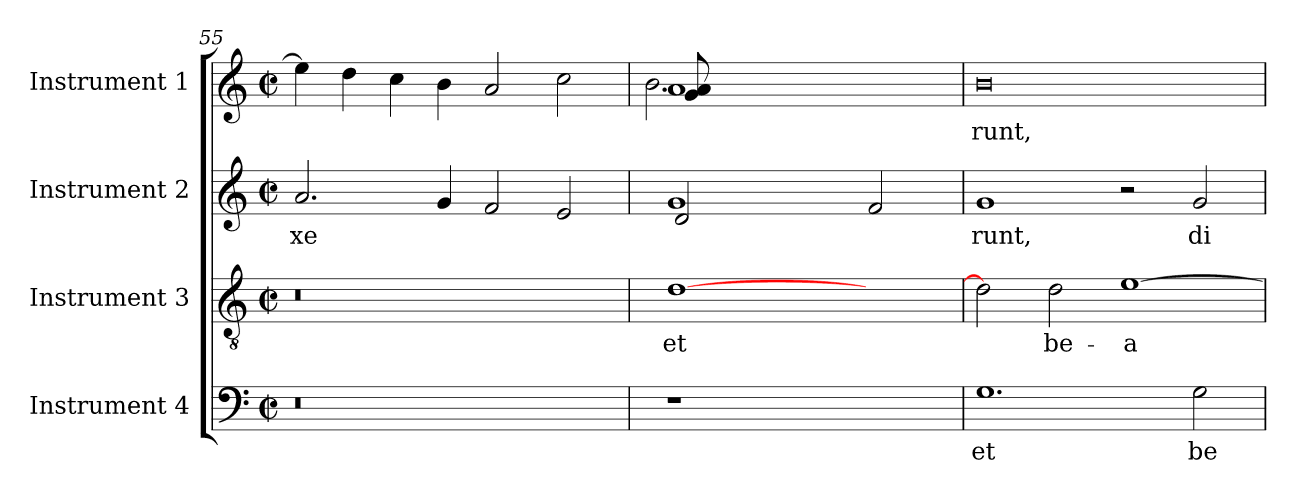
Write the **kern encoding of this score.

**kern	**text	**kern	**text	**kern	**text	**kern	**text
*part4	*part4	*part3	*part3	*part2	*part2	*part1	*part1
*staff4	*staff4	*staff3	*staff3	*staff2	*staff2	*staff1	*staff1
*I"Instrument 4	*	*I"Instrument 3	*	*I"Instrument 2	*	*I"Instrument 1	*
*clefF4	*	*clefGv2	*	*clefG2	*	*clefG2	*
*k[]	*	*k[]	*	*k[]	*	*k[]	*
*C:	*	*C:	*	*C:	*	*C:	*
*M2/2	*	*M2/2	*	*M2/2	*	*M2/2	*
*met(c|)	*	*met(c|)	*	*met(c|)	*	*met(c|)	*
=55	=55	=55	=55	=55	=55	=55	=55
!	!	!	!	!	!LO:LY:b:cj	!	!LO:LY:b:cj
0r	.	0r	.	2.a/	-xe-	4ee\]	--
!	!	!	!	!	!	!	!LO:LY:b:cj
.	.	.	.	.	.	4dd\	--
!	!	!	!	!	!	!	!LO:LY:b:cj
.	.	.	.	.	.	4cc\	--
!	!	!	!	!	!LO:LY:b:cj	!	!LO:LY:b:cj
.	.	.	.	4g/	--	4b\	--
!	!	!	!	!	!LO:LY:b:cj	!	!LO:LY:b:cj
.	.	.	.	2f/	--	2a/	--
!	!	!	!	!	!LO:LY:b:cj	!	!LO:LY:b:cj
.	.	.	.	2e/	--	2cc\	--
=56	=56	=56	=56	=56	=56	=56	=56
!	!	!	!LO:LY:b:cj	!	!LO:LY:b:cj	!	!LO:LY:b:cj
*	*	*	*	*^	*	*^	*
*	*	*	*	*	*	*	*	*^	*
1r	.	[>1d	-et	1g	2d/	--	1a	2.b\	8a/ 8g/	--
.	.	.	.	.	.	.	.	.	2ryy	.
.	.	.	.	.	1ryy	.	.	.	.	.
.	.	.	.	.	.	.	.	.	2..ryy	.
.	.	.	.	.	.	.	.	2ryy	.	.
!	!	!	!	!	!	!LO:LY:b:cj	!	!	!	!
2ryy	.	2ryy	.	2f/	.	--	2ryy	.	.	.
.	.	.	.	.	.	.	.	4ryy	.	.
*	*	*	*	*v	*v	*	*	*	*	*
*	*	*	*	*	*	*	*v	*v	*
!!LO:PB:g=z
=57	=57	=57	=57	=57	=57	=57	=57	=57
!	!LO:LY:b:cj	!	!LO:LY:b:cj	!	!LO:LY:b:cj	!	!	!LO:LY:b:cj
*	*	*	*	*	*	*v	*v	*
1.G	et	2d\]	.	1g	-runt,	0b	-runt,
!	!	!	!LO:LY:b:cj	!	!	!	!
.	.	2d\	be-	.	.	.	.
!	!	!	!LO:LY:b:cj	!	!	!	!
.	.	[>1e	-a-	2r	.	.	.
!	!LO:LY:b:cj	!	!	!	!LO:LY:b:cj	!	!
2G\	be-	.	.	2g/	di-	.	.
=	=	=	=	=	=	=	=
*-	*-	*-	*-	*-	*-	*-	*-
